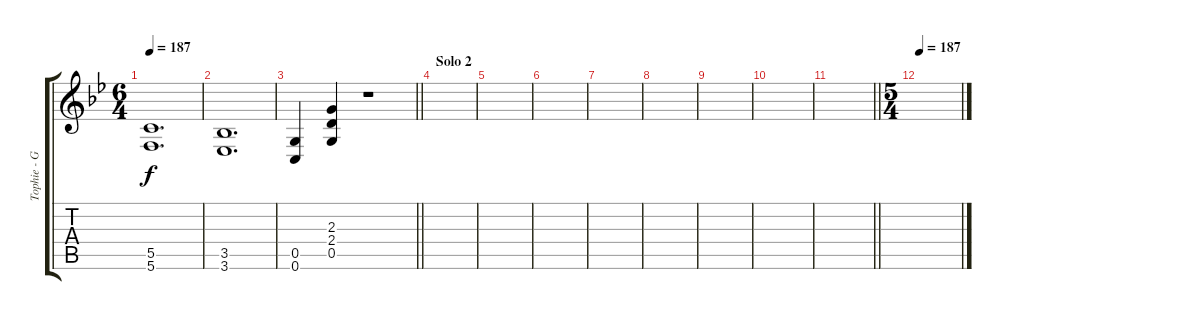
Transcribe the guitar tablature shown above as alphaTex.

\track ("Tophie - Guitar 1" "Tophie - G") {instrument distortionguitar}
\staff {score tabs}
\tuning (D4 A3 F3 C3 G2 C2) {hide}
\ts (6 4)
\tempo 187
\clef g2
\ks bb
(5.5 5.6).1{d dy f} |
(3.5 3.6).1{d} |
\barLineRight lightlight
(0.5 0.6).4 (2.3 2.4 0.5).4 r.1 |
\section ("" "Solo 2")
|
|
|
|
|
|
|
\barLineRight lightlight
|
\ts (5 4)
\tempo 187
